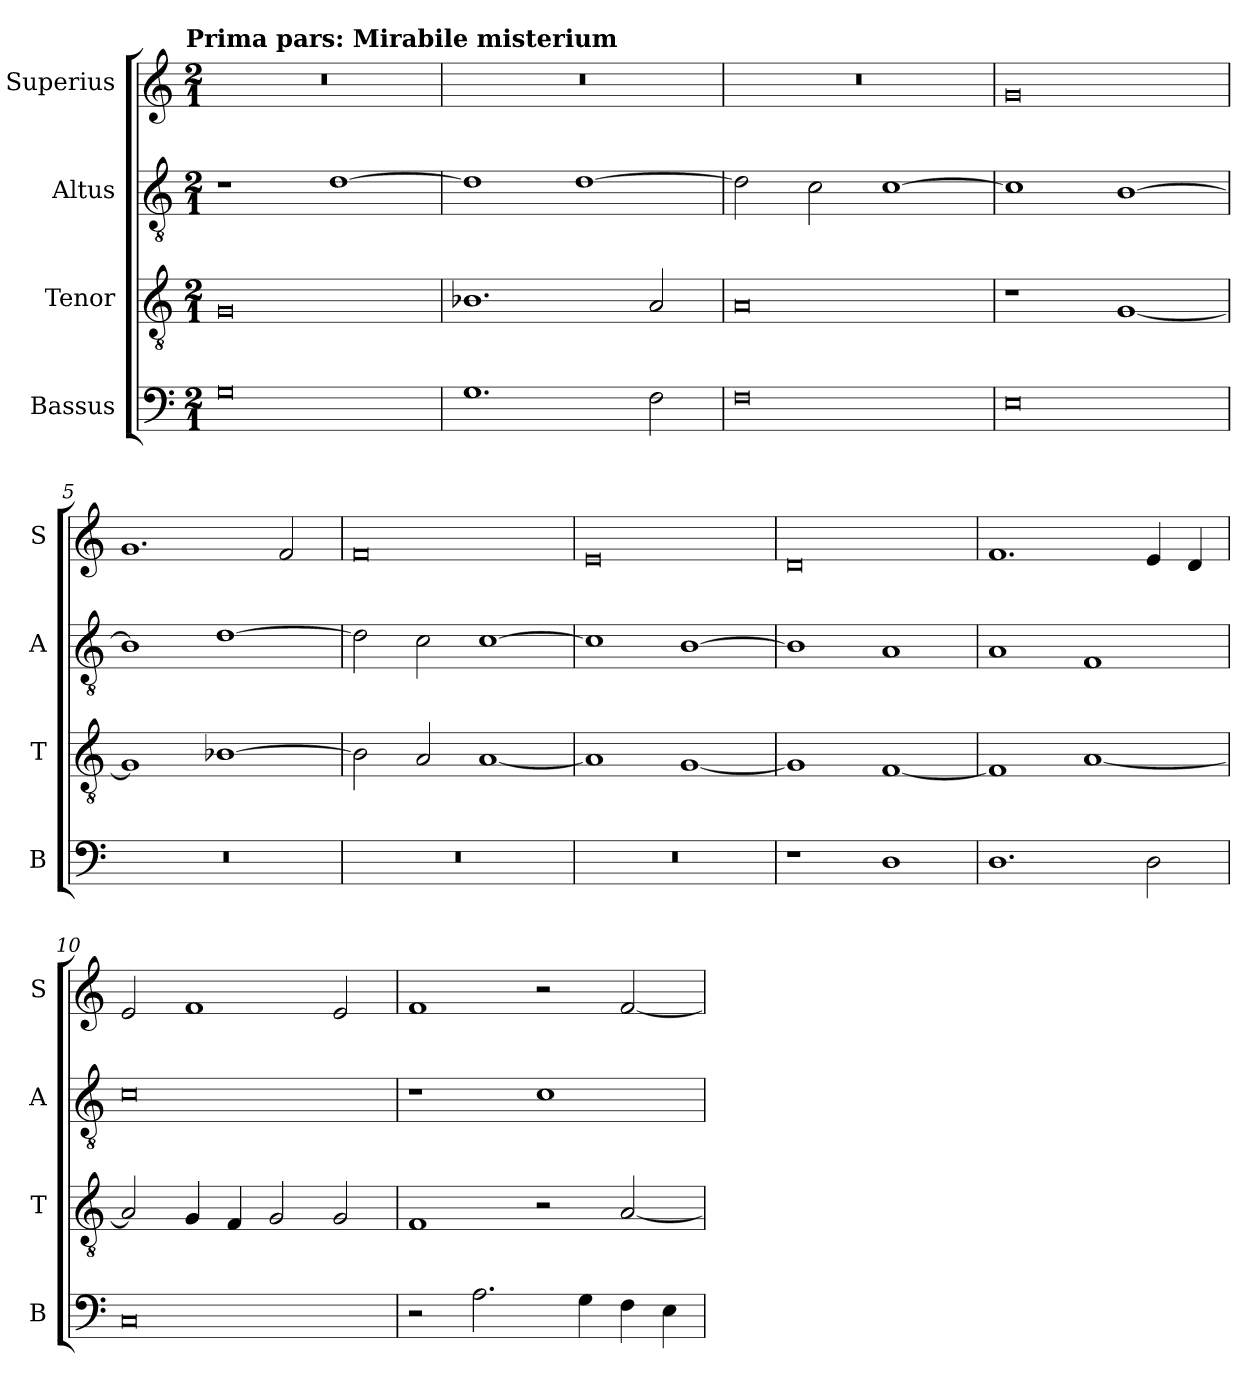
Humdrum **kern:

**kern	**kern	**kern	**kern
*part4	*part3	*part2	*part1
*staff4	*staff3	*staff2	*staff1
*I"Bassus	*I"Tenor	*I"Altus	*I"Superius
*I'B	*I'T	*I'A	*I'S
*clefF4	*clefGv2	*clefGv2	*clefG2
*k[]	*k[]	*k[]	*k[]
*C:	*C:	*C:	*C:
!!LO:TX:omd:t=Prima pars&colon; Mirabile misterium
*M2/1	*M2/1	*M2/1	*M2/1
=1	=1	=1	=1
0G	0G	1r	0r
.	.	[1d	.
=2	=2	=2	=2
1.G	1.B-X	1d]	0r
.	.	[1d	.
2F	2A	.	.
=3	=3	=3	=3
0F	0A	2d]	0r
.	.	2c	.
.	.	[1c	.
=4	=4	=4	=4
0E	1r	1c]	0g
.	[1G	[1B	.
=5	=5	=5	=5
0r	1G]	1B]	1.g
.	[1B-X	[1d	.
.	.	.	2f
=6	=6	=6	=6
0r	2B-]	2d]	0f
.	2A	2c	.
.	[1A	[1c	.
=7	=7	=7	=7
0r	1A]	1c]	0e
.	[1G	[1B	.
=8	=8	=8	=8
1r	1G]	1B]	0d
1D	[1F	1A	.
=9	=9	=9	=9
1.D	1F]	1A	1.f
.	[1A	1F	.
2D	.	.	4e
.	.	.	4d
=10	=10	=10	=10
0C	2A]	0c	2e
.	4G	.	1f
.	4F	.	.
.	2G	.	.
.	2G	.	2e
=11	=11	=11	=11
2r	1F	1r	1f
2.A	.	.	.
.	2r	1c	2r
4G	.	.	.
4F	[2A	.	[2f
4E	.	.	.
=	=	=	=
*-	*-	*-	*-
